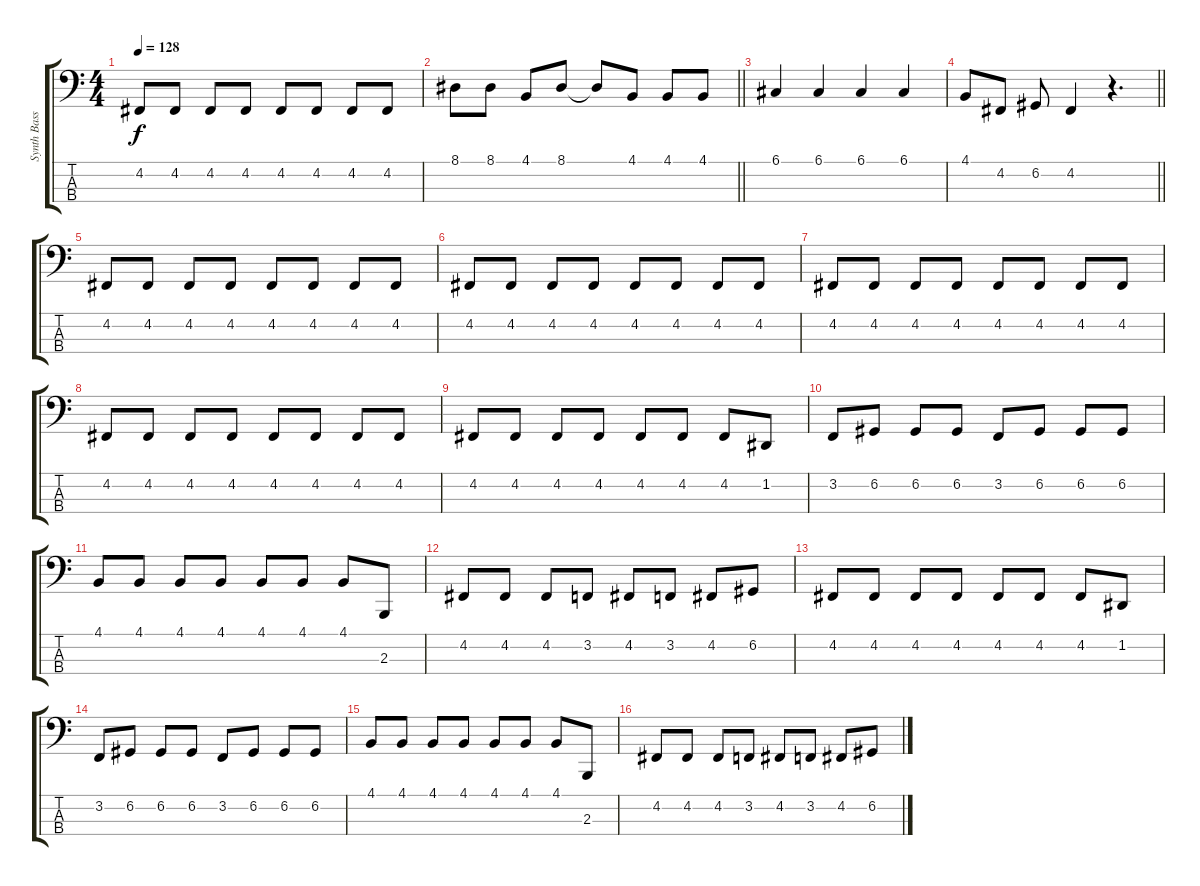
\track ("Synth Bass" "Synth Bass") {instrument lead2sawtooth}
\staff {score tabs}
\tuning (G2 D2 A1 E1) {hide}
\ts (4 4)
\tempo 128
\clef f4
\ks c
4.2.8{dy f} 4.2.8 4.2.8 4.2.8 4.2.8 4.2.8 4.2.8 4.2.8 |
\barLineRight lightlight
8.1.8 8.1.8 4.1.8 8.1.8 8.1{t}.8 4.1.8 4.1.8 4.1.8 |
6.1.4 6.1.4 6.1.4 6.1.4 |
\barLineRight lightlight
4.1.8 4.2.8 6.2.8 4.2.4 r.4{d} |
4.2.8 4.2.8 4.2.8 4.2.8 4.2.8 4.2.8 4.2.8 4.2.8 |
4.2.8 4.2.8 4.2.8 4.2.8 4.2.8 4.2.8 4.2.8 4.2.8 |
4.2.8 4.2.8 4.2.8 4.2.8 4.2.8 4.2.8 4.2.8 4.2.8 |
4.2.8 4.2.8 4.2.8 4.2.8 4.2.8 4.2.8 4.2.8 4.2.8 |
4.2.8 4.2.8 4.2.8 4.2.8 4.2.8 4.2.8 4.2.8 1.2.8 |
3.2.8 6.2.8 6.2.8 6.2.8 3.2.8 6.2.8 6.2.8 6.2.8 |
4.1.8 4.1.8 4.1.8 4.1.8 4.1.8 4.1.8 4.1.8 2.3.8 |
4.2.8 4.2.8 4.2.8 3.2.8 4.2.8 3.2.8 4.2.8 6.2.8 |
4.2.8 4.2.8 4.2.8 4.2.8 4.2.8 4.2.8 4.2.8 1.2.8 |
3.2.8 6.2.8 6.2.8 6.2.8 3.2.8 6.2.8 6.2.8 6.2.8 |
4.1.8 4.1.8 4.1.8 4.1.8 4.1.8 4.1.8 4.1.8 2.3.8 |
4.2.8 4.2.8 4.2.8 3.2.8 4.2.8 3.2.8 4.2.8 6.2.8
